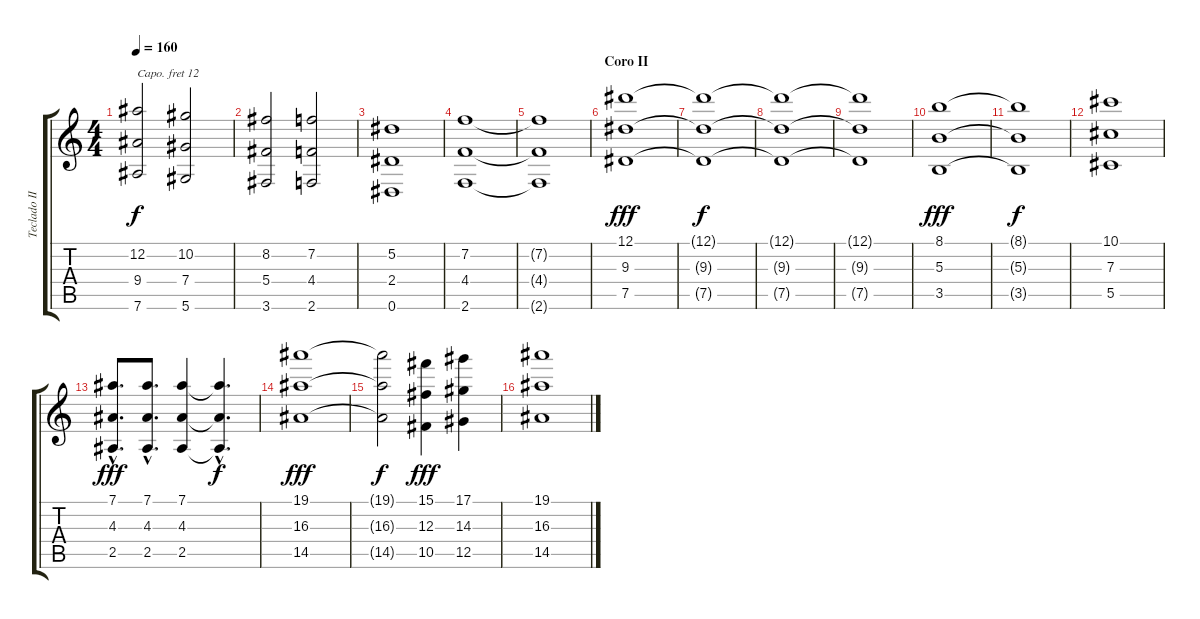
\track ("Teclado II" "Teclado II") {instrument stringensemble1}
\staff {score tabs}
\capo 12
\tuning (Eb4 Bb3 Gb3 Db3 Ab2 Eb2) {hide}
\ts (4 4)
\tempo 160
\clef g2
\ks c
(12.2 9.4 7.6).2{dy f} (10.2 7.4 5.6).2 |
(8.2 5.4 3.6).2 (7.2 4.4 2.6).2 |
(5.2 2.4 0.6).1 |
(7.2 4.4 2.6).1 |
(7.2{t} 4.4{t} 2.6{t}).1 |
\section ("" "Coro II")
(12.1 9.3 7.5).1{dy fff volume 4} |
(12.1{t} 9.3{t} 7.5{t}).1{dy f} |
(12.1{t} 9.3{t} 7.5{t}).1 |
(12.1{t} 9.3{t} 7.5{t}).1 |
(8.1 5.3 3.5).1{dy fff} |
(8.1{t} 5.3{t} 3.5{t}).1{dy f} |
(10.1 7.3 5.5).1 |
(7.1{hac} 4.3{hac} 2.5{hac}).8{d dy fff} (7.1{hac} 4.3{hac} 2.5{hac}).8{d} (7.1 4.3 2.5).4 (7.1{hac t} 4.3{hac t} 2.5{hac t}).4{d dy f} |
(19.1 16.3 14.5).1{dy fff volume 7} |
(19.1{t} 16.3{t} 14.5{t}).2{dy f} (15.1 12.3 10.5).4{dy fff} (17.1 14.3 12.5).4 |
(19.1 16.3 14.5).1
